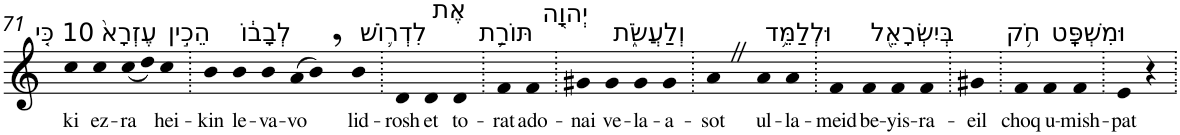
**kern	**text
*part1	*part1
*staff1	*staff1
*I"Piano	*
*I'Pno	*
!!LO:PB:g=z
*clefG2	*
*k[]	*
=71	=71
!LO:TX:a:t=10 כִּ֤י	!
!	!LO:LY:b
4cc	ki
!LO:TX:a:t=עֶזְרָא֙	!
!	!LO:LY:b
4cc	ez-
!	!LO:LY:b
(<8cc	-ra
8dd)	.
!LO:TX:a:t=הֵכִ֣ין	!
!	!LO:LY:b
4cc	hei-
=72.	=72.
!	!LO:LY:b
4b	-kin
!LO:TX:a:t=לְבָב֔וֹ	!
!	!LO:LY:b
4b	le-
!	!LO:LY:b
4b	-va-
!	!LO:LY:b
(>8a	-vo
8b,)	.
!LO:TX:a:t=לִדְר֛וֹשׁ	!
!	!LO:LY:b
4b	lid-
=73.	=73.
!	!LO:LY:b
4d	-rosh
!LO:TX:a:t=אֶת	!
!	!LO:LY:b
4d	et
!LO:TX:a:t=תּוֹרַ֥ת	!
!	!LO:LY:b
4d	to-
=74.	=74.
!	!LO:LY:b
4f	-rat
!LO:TX:a:t=יְהוָ֖ה	!
!	!LO:LY:b
4f	ado-
=75.	=75.
!	!LO:LY:b
4g#X	-nai
!LO:TX:a:t=וְלַעֲשֹׂ֑ת	!
!	!LO:LY:b
4g#	ve-
!	!LO:LY:b
4g#	-la-
!	!LO:LY:b
4g#	-a-
=76.	=76.
!	!LO:LY:b
4aZ	-sot
!LO:TX:a:t=וּלְלַמֵּ֥ד	!
!	!LO:LY:b
4a	ul-
!	!LO:LY:b
4a	-la-
=77.	=77.
!	!LO:LY:b
4f	-meid
!LO:TX:a:t=בְּיִשְׂרָאֵ֖ל	!
!	!LO:LY:b
4f	be-
!	!LO:LY:b
4f	-yis-
!	!LO:LY:b
4f	-ra-
=78.	=78.
!	!LO:LY:b
4g#X	-eil
=79.	=79.
!LO:TX:a:t=חֹ֥ק	!
!	!LO:LY:b
4f	choq
!LO:TX:a:t=וּמִשְׁפָּֽט	!
!	!LO:LY:b
4f	u-
!	!LO:LY:b
4f	-mish-
=80.	=80.
!	!LO:LY:b
4e	-pat
4r	.
=.	=.
*-	*-
